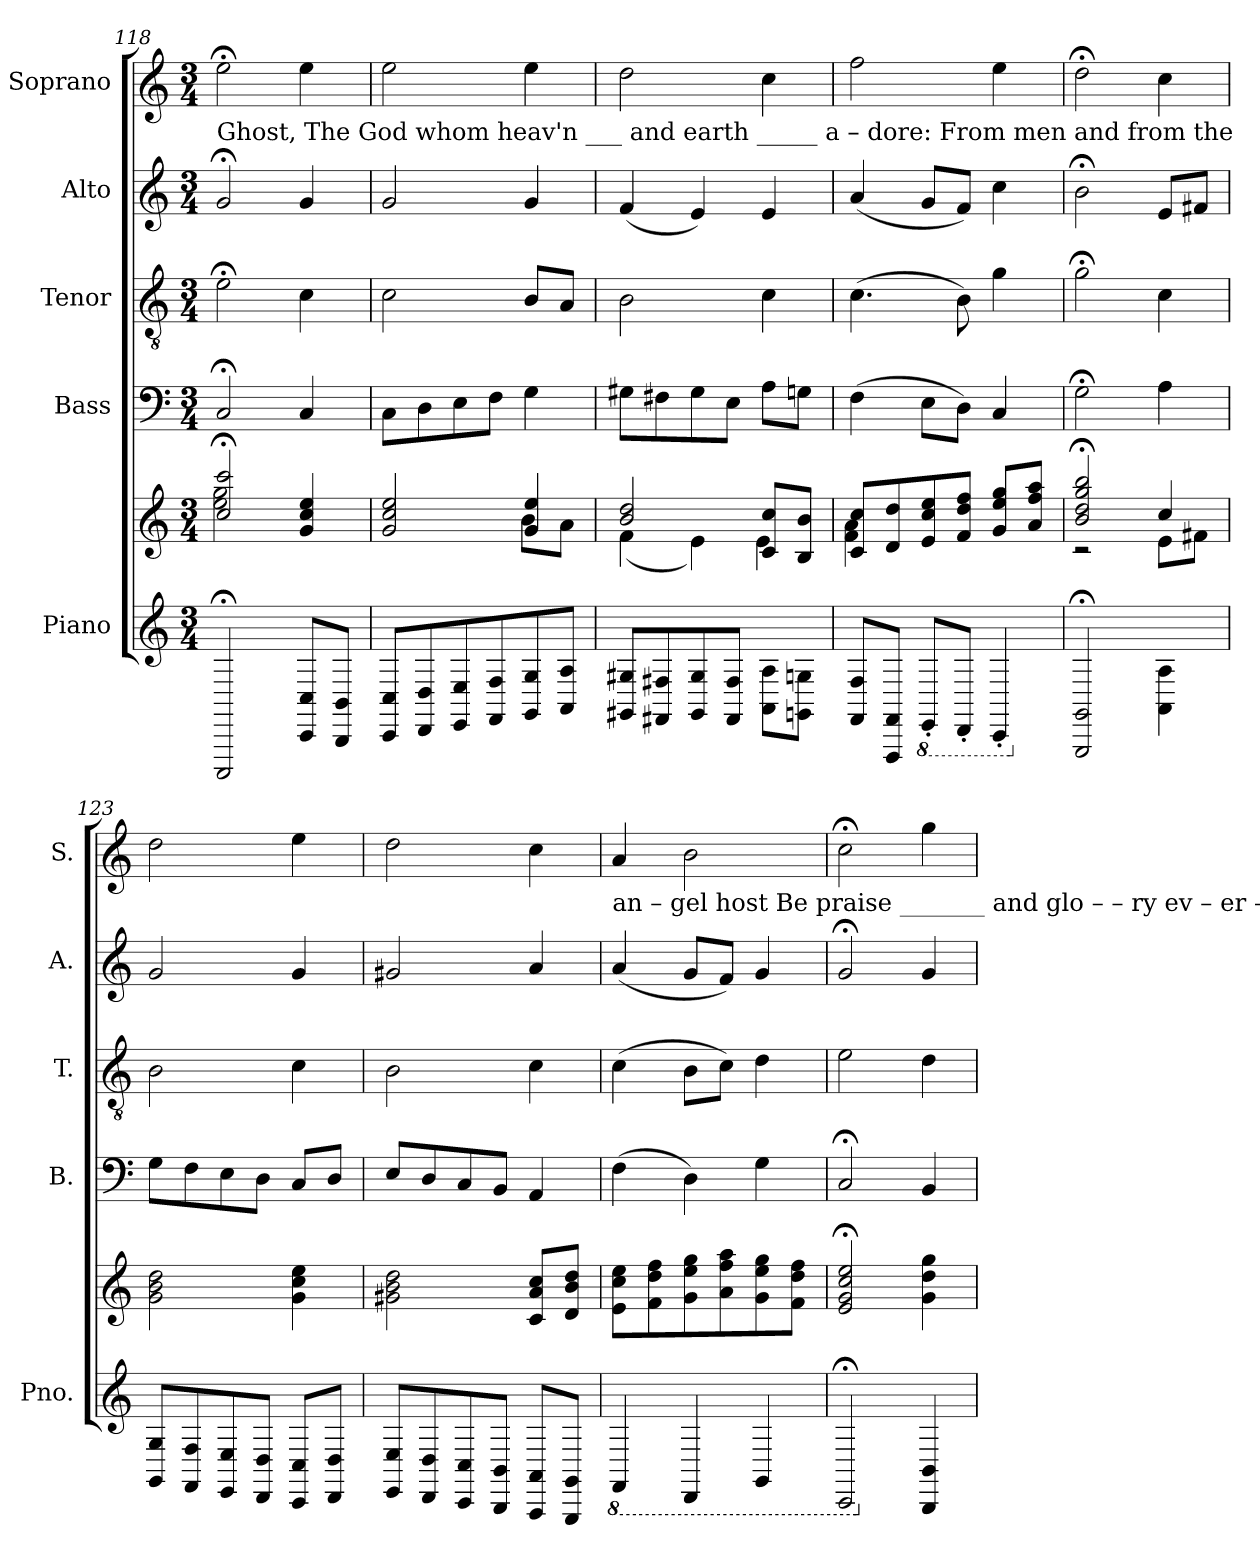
**kern	**kern	**kern	**kern	**kern	**kern
*part5	*part5	*part4	*part3	*part2	*part1
*staff6	*staff5	*staff4	*staff3	*staff2	*staff1
*I"Piano	*	*I"Bass	*I"Tenor	*I"Alto	*I"Soprano
*I'Pno.	*	*I'B.	*I'T.	*I'A.	*I'S.
!!LO:PB:g=z
*clefG2	*clefG2	*clefF4	*clefGv2	*clefG2	*clefG2
*k[]	*k[]	*k[]	*k[]	*k[]	*k[]
*M3/4	*M3/4	*M3/4	*M3/4	*M3/4	*M3/4
=118	=118	=118	=118	=118	=118
*	*^	*	*	*	*
!	!	!	!	!	!LO:TX:a:t=Ghost,  The  God             whom      heav'n ___  and       earth _____   a    –    dore&colon;  From   men               and        from                  the	!
2CCC;</	2cc/;< 2ccc/;<	2ee\ 2gg\	2C;</	2e;<\	2g;</	2ee;<\
8CC/ 8C/L	4g/ 4cc/ 4ee/	4ryy	4C/	4c\	4g/	4ee\
8BBB/ 8BB/J	.	.	.	.	.	.
=119	=119	=119	=119	=119	=119	=119
8CC/ 8C/L	2g/ 2cc/ 2ee/	2ryy	8C\L	2c\	2g/	2ee\
8DD/ 8D/	.	.	8D\	.	.	.
8EE/ 8E/	.	.	8E\	.	.	.
8FF/ 8F/	.	.	8F\J	.	.	.
8GG/ 8G/	4g/ 4ee/	8b\L	4G\	8B/L	4g/	4ee\
8AA/ 8A/J	.	8a\J	.	8A/J	.	.
=120	=120	=120	=120	=120	=120	=120
8GG#X/ 8G#X/L	2b/ 2dd/	(<4f\	8G#X\L	2B\	(<4f/	2dd\
8FF#X/ 8F#X/	.	.	8F#X\	.	.	.
8GG#/ 8G#/	.	4e\)	8G#\	.	4e/)	.
8FF#/ 8F#/J	.	.	8E\J	.	.	.
8AA\ 8A\L	8c/ 8cc/L	4e\	8A\L	4c\	4e/	4cc\
8GGn\ 8Gn\J	8B/ 8b/J	.	8Gn\J	.	.	.
=121	=121	=121	=121	=121	=121	=121
8FF/ 8F/L	8c/ 8cc/L	4f\ 4a\	(>4F\	(>4.c\	(<4a/	2ff\
8FFF/ 8FF/J	8d/ 8dd/	.	.	.	.	.
*8ba	*	*	*	*	*	*
8EEE'/L	8e/ 8cc/ 8ee/	2ryy	8E\L	.	8g/L	.
8DDD'/J	8f/ 8dd/ 8ff/J	.	8D\J)	8B\)	8f/J)	.
4CCC'/	8g/ 8ee/ 8gg/L	.	4C/	4g\	4cc\	4ee\
.	8a/ 8ff/ 8aa/J	.	.	.	.	.
=122	=122	=122	=122	=122	=122	=122
*X8ba	*	*	*	*	*	*
2GGG/;< 2GG/;<	2b/;< 2dd/;< 2gg/;< 2bb/;<	2r	2G;<\	2g;<\	2b;<\	2dd;<\
4AA\ 4A\	4cc/	8e\L	4A\	4c\	8e/L	4cc\
.	.	8f#X\J	.	.	8f#X/J	.
*	*v	*v	*	*	*	*
=123	=123	=123	=123	=123	=123
8GG/ 8G/L	2g\ 2b\ 2dd\	8G\L	2B\	2g/	2dd\
8FF/ 8F/	.	8F\	.	.	.
8EE/ 8E/	.	8E\	.	.	.
8DD/ 8D/J	.	8D\J	.	.	.
8CC/ 8C/L	4g\ 4cc\ 4ee\	8C/L	4c\	4g/	4ee\
8DD/ 8D/J	.	8D/J	.	.	.
!!LO:LB:g=z
=124	=124	=124	=124	=124	=124
8EE/ 8E/L	2g#X\ 2b\ 2dd\	8E/L	2B\	2g#X/	2dd\
8DD/ 8D/	.	8D/	.	.	.
8CC/ 8C/	.	8C/	.	.	.
8BBB/ 8BB/J	.	8BB/J	.	.	.
8AAA/ 8AA/L	8c/ 8a/ 8cc/L	4AA/	4c\	4a/	4cc\
8GGG/ 8GG/J	8d/ 8b/ 8dd/J	.	.	.	.
!!LO:PB:g=z
=125	=125	=125	=125	=125	=125
*8ba	*	*	*	*	*
!	!	!	!	!LO:TX:a:t=an      –        gel        host      Be      praise _______  and          glo    –        –    ry           ev   –   er      –        –    more.	!
4FFF/	8e\ 8cc\ 8ee\L	(>4F\	(>4c\	(<4a/	4a/
.	8f\ 8dd\ 8ff\	.	.	.	.
4DDD/	8g\ 8ee\ 8gg\	4D\)	8B\L	8g/L	2b\
.	8a\ 8ff\ 8aa\	.	8c\J)	8f/J)	.
4GGG/	8g\ 8ee\ 8gg\	4G\	4d\	4g/	.
.	8f\ 8dd\ 8ff\J	.	.	.	.
=126	=126	=126	=126	=126	=126
2CCC;</	2e/;< 2g/;< 2cc/;< 2ee/;<	2C;</	2e\	2g;</	2cc;<\
*X8ba	*	*	*	*	*
4BBB/ 4BB/	4g\ 4dd\ 4gg\	4BB/	4d\	4g/	4gg\
=	=	=	=	=	=
*-	*-	*-	*-	*-	*-
